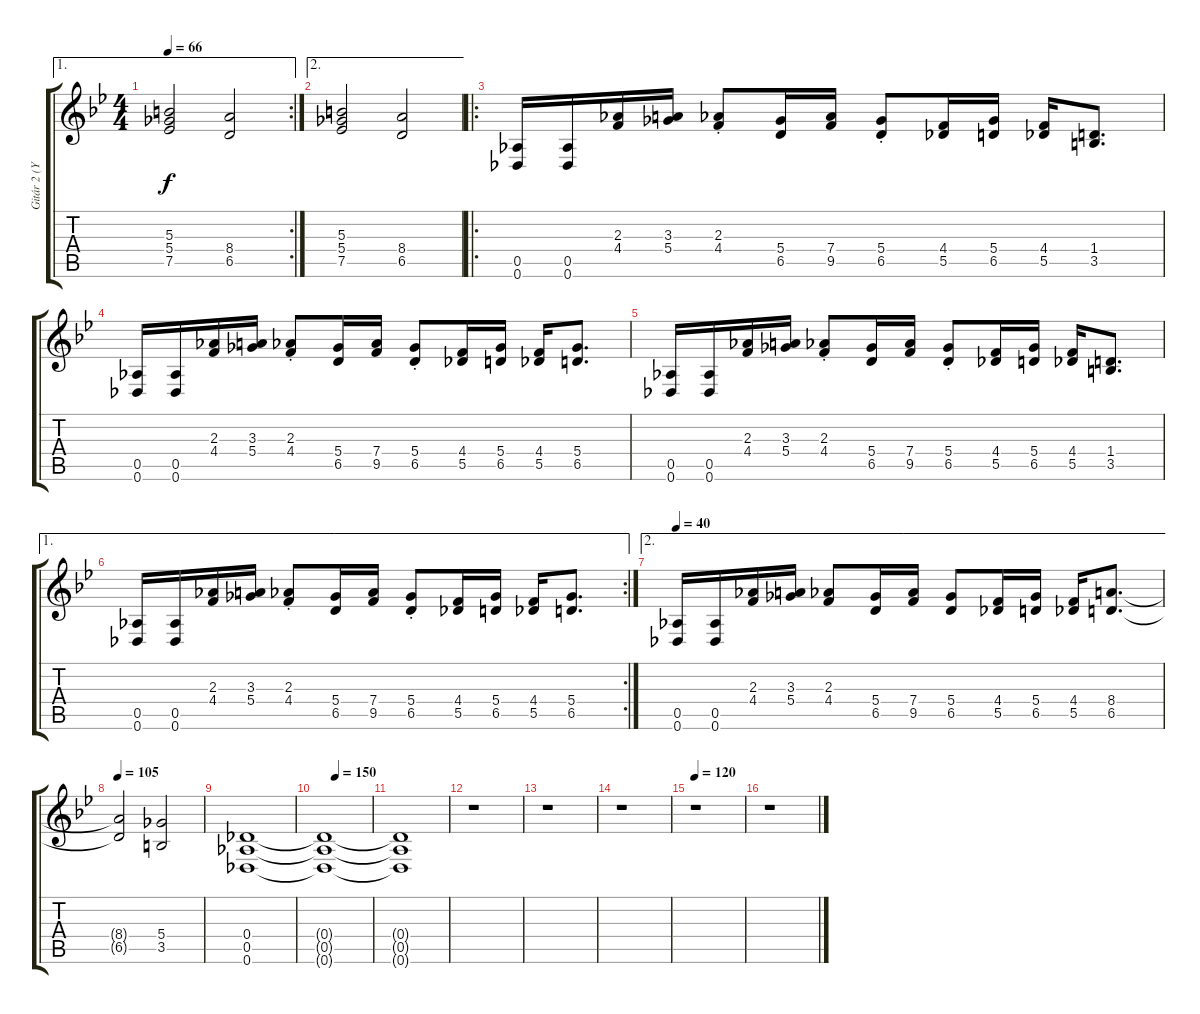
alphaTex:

\track ("Gitár 2 (Yngwie Malmsteen)" "Gitár 2 (Y") {instrument distortionguitar}
\staff {score tabs}
\tuning (Eb4 Bb3 Gb3 Db3 Ab2 Db2) {hide}
\ae 1
\rc 2
\ts (4 4)
\tempo 66
\clef g2
\ks bb
(5.3 5.4 7.5).2{dy f} (8.4 6.5).2 |
\ae 2
(5.3 5.4 7.5).2 (8.4 6.5).2 |
\ro
(0.5 0.6).16 (0.5 0.6).16 (2.3 4.4).16 (3.3 5.4).16 (2.3{st} 4.4{st}).8 (5.4 6.5).16 (7.4 9.5).16 (5.4{st} 6.5{st}).8 (4.4 5.5).16 (5.4 6.5).16 (4.4 5.5).16 (1.4 3.5).8{d} |
(0.5 0.6).16 (0.5 0.6).16 (2.3 4.4).16 (3.3 5.4).16 (2.3{st} 4.4{st}).8 (5.4 6.5).16 (7.4 9.5).16 (5.4{st} 6.5{st}).8 (4.4 5.5).16 (5.4 6.5).16 (4.4 5.5).16 (5.4 6.5).8{d} |
(0.5 0.6).16 (0.5 0.6).16 (2.3 4.4).16 (3.3 5.4).16 (2.3{st} 4.4{st}).8 (5.4 6.5).16 (7.4 9.5).16 (5.4{st} 6.5{st}).8 (4.4 5.5).16 (5.4 6.5).16 (4.4 5.5).16 (1.4 3.5).8{d} |
\ae 1
\rc 2
(0.5 0.6).16 (0.5 0.6).16 (2.3 4.4).16 (3.3 5.4).16 (2.3{st} 4.4{st}).8 (5.4 6.5).16 (7.4 9.5).16 (5.4{st} 6.5{st}).8 (4.4 5.5).16 (5.4 6.5).16 (4.4 5.5).16 (5.4 6.5).8{d} |
\ae 2
\tempo 40
(0.5 0.6).16 (0.5 0.6).16 (2.3 4.4).16 (3.3 5.4).16 (2.3 4.4).8 (5.4 6.5).16 (7.4 9.5).16 (5.4 6.5).8 (4.4 5.5).16 (5.4 6.5).16 (4.4 5.5).16 (8.4 6.5).8{d} |
\tempo 105
(8.4{t} 6.5{t}).2 (5.4 3.5).2 |
(0.4 0.5 0.6).1 |
\tempo (150 0.25)
(0.4{t} 0.5{t} 0.6{t}).1 |
(0.4{t} 0.5{t} 0.6{t}).1 |
r.1 |
r.1 |
r.1 |
\tempo 120
r.1 |
r.1
